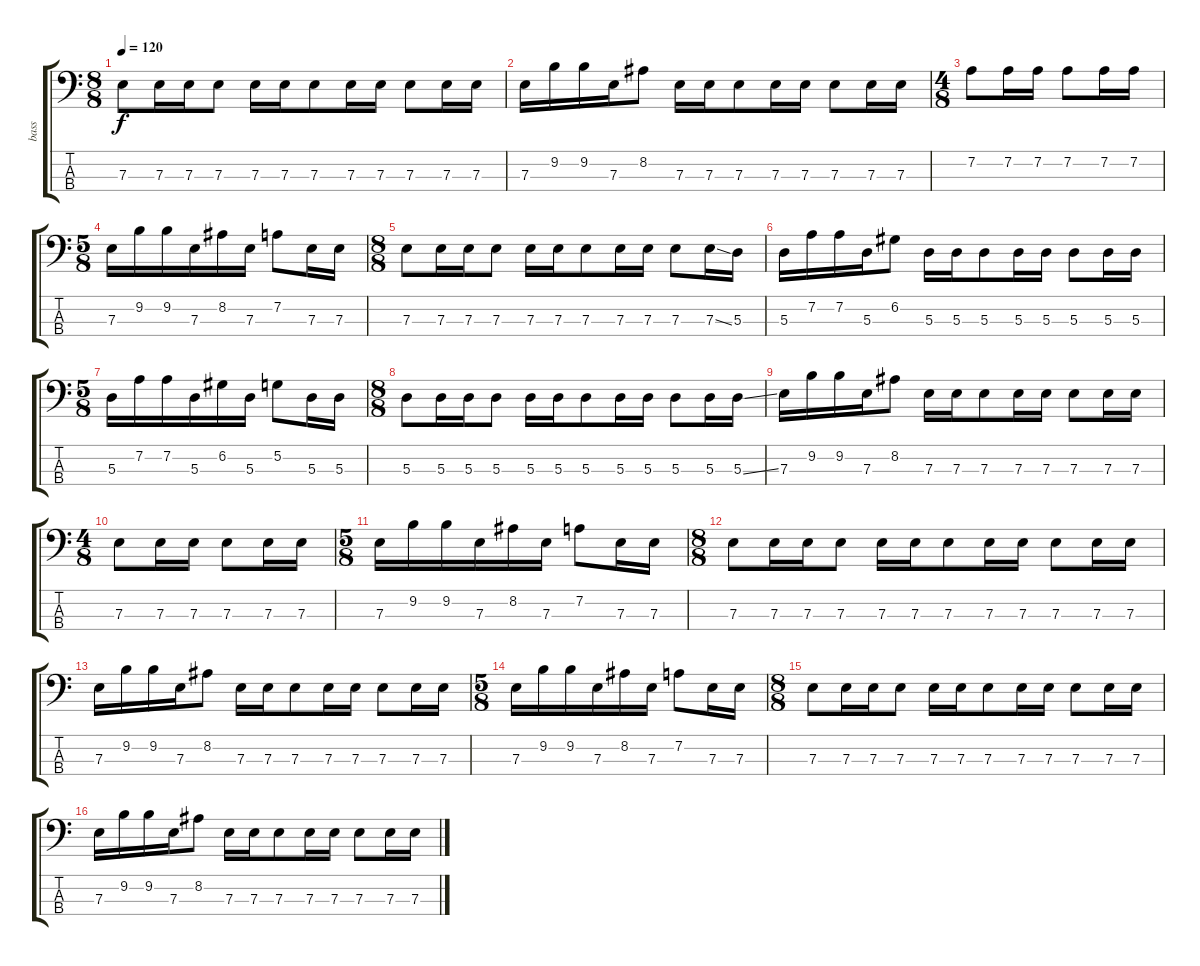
\track ("bass" "bass") {instrument electricbasspick}
\staff {score tabs}
\tuning (G2 D2 A1 E1) {hide}
\ts (8 8)
\tempo 120
\clef f4
\ks c
7.3.8{dy f} 7.3.16 7.3.16 7.3.8 7.3.16 7.3.16 7.3.8 7.3.16 7.3.16 7.3.8 7.3.16 7.3.16 |
7.3.16 9.2.16 9.2.16 7.3.16 8.2.8 7.3.16 7.3.16 7.3.8 7.3.16 7.3.16 7.3.8 7.3.16 7.3.16 |
\ts (4 8)
7.2.8 7.2.16 7.2.16 7.2.8 7.2.16 7.2.16 |
\ts (5 8)
7.3.16 9.2.16 9.2.16 7.3.16 8.2.16 7.3.16 7.2.8 7.3.16 7.3.16 |
\ts (8 8)
7.3.8 7.3.16 7.3.16 7.3.8 7.3.16 7.3.16 7.3.8 7.3.16 7.3.16 7.3.8 7.3{ss}.16 5.3.16 |
5.3.16 7.2.16 7.2.16 5.3.16 6.2.8 5.3.16 5.3.16 5.3.8 5.3.16 5.3.16 5.3.8 5.3.16 5.3.16 |
\ts (5 8)
5.3.16 7.2.16 7.2.16 5.3.16 6.2.16 5.3.16 5.2.8 5.3.16 5.3.16 |
\ts (8 8)
5.3.8 5.3.16 5.3.16 5.3.8 5.3.16 5.3.16 5.3.8 5.3.16 5.3.16 5.3.8 5.3.16 5.3{ss}.16 |
7.3.16 9.2.16 9.2.16 7.3.16 8.2.8 7.3.16 7.3.16 7.3.8 7.3.16 7.3.16 7.3.8 7.3.16 7.3.16 |
\ts (4 8)
7.3.8 7.3.16 7.3.16 7.3.8 7.3.16 7.3.16 |
\ts (5 8)
7.3.16 9.2.16 9.2.16 7.3.16 8.2.16 7.3.16 7.2.8 7.3.16 7.3.16 |
\ts (8 8)
7.3.8 7.3.16 7.3.16 7.3.8 7.3.16 7.3.16 7.3.8 7.3.16 7.3.16 7.3.8 7.3.16 7.3.16 |
7.3.16 9.2.16 9.2.16 7.3.16 8.2.8 7.3.16 7.3.16 7.3.8 7.3.16 7.3.16 7.3.8 7.3.16 7.3.16 |
\ts (5 8)
7.3.16 9.2.16 9.2.16 7.3.16 8.2.16 7.3.16 7.2.8 7.3.16 7.3.16 |
\ts (8 8)
7.3.8 7.3.16 7.3.16 7.3.8 7.3.16 7.3.16 7.3.8 7.3.16 7.3.16 7.3.8 7.3.16 7.3.16 |
7.3.16 9.2.16 9.2.16 7.3.16 8.2.8 7.3.16 7.3.16 7.3.8 7.3.16 7.3.16 7.3.8 7.3.16 7.3.16
